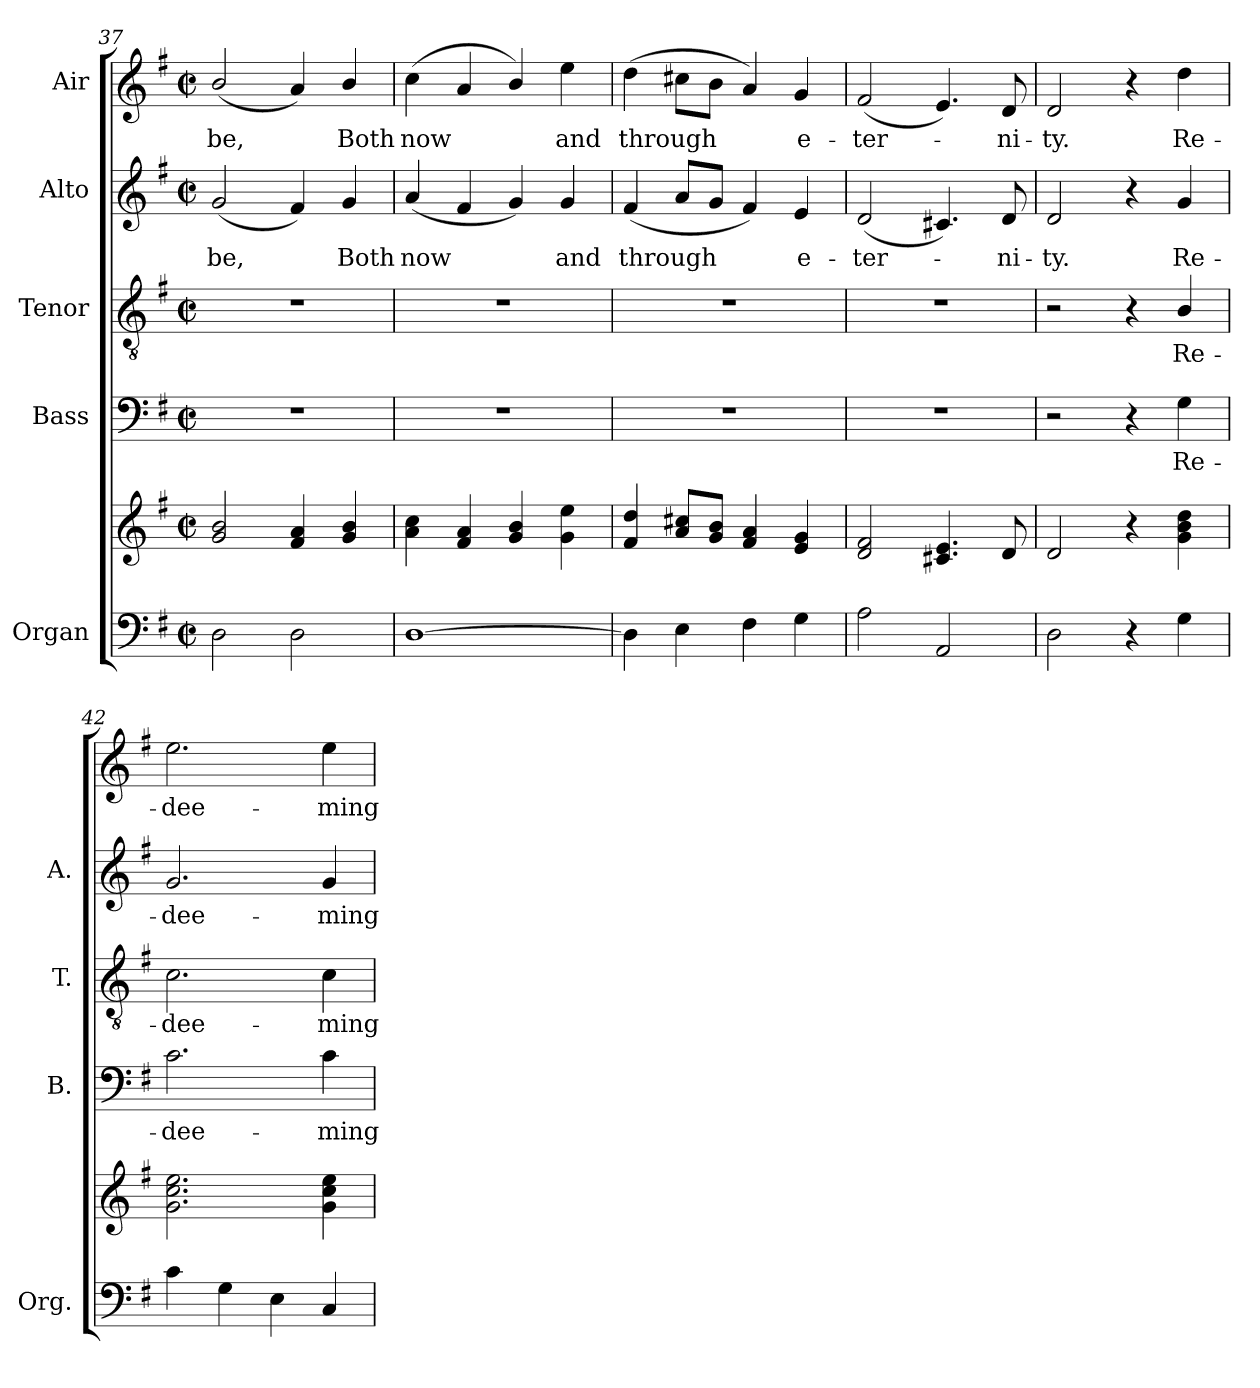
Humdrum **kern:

**kern	**kern	**kern	**text	**kern	**text	**kern	**text	**kern	**text
*part5	*part5	*part4	*part4	*part3	*part3	*part2	*part2	*part1	*part1
*staff6	*staff5	*staff4	*staff4	*staff3	*staff3	*staff2	*staff2	*staff1	*staff1
*I"Organ	*	*I"Bass	*	*I"Tenor	*	*I"Alto	*	*I"Air	*
*I'Org.	*	*I'B.	*	*I'T.	*	*I'A.	*	*	*
*clefF4	*clefG2	*clefF4	*	*clefGv2	*	*clefG2	*	*clefG2	*
*	*	*	*	*ITrd7c12	*	*	*	*	*
*k[f#]	*k[f#]	*k[f#]	*	*k[f#]	*	*k[f#]	*	*k[f#]	*
*G:	*G:	*G:	*	*G:	*	*G:	*	*G:	*
*M2/2	*M2/2	*M2/2	*	*M2/2	*	*M2/2	*	*M2/2	*
*met(c|)	*met(c|)	*met(c|)	*	*met(c|)	*	*met(c|)	*	*met(c|)	*
=37	=37	=37	=37	=37	=37	=37	=37	=37	=37
!	!	!	!	!	!	!	!LO:LY:b:color=#000000	!	!
!	!	!	!	!	!	!	!	!	!LO:LY:b:color=#000000
2Di\	2gi/ 2bi	1r	.	1r	.	(2gi/	be,	(2bi/	be,
2Di\	4f#i/ 4ai	.	.	.	.	4f#i/)	.	4ai/)	.
!	!	!	!	!	!	!	!LO:LY:b:color=#000000	!	!
!	!	!	!	!	!	!	!	!	!LO:LY:b:color=#000000
.	4gi/ 4bi	.	.	.	.	4gi/	Both	4bi/	Both
=38	=38	=38	=38	=38	=38	=38	=38	=38	=38
!	!	!	!	!	!	!	!LO:LY:b:color=#000000	!	!
!	!	!	!	!	!	!	!	!	!LO:LY:b:color=#000000
[1Di	4ai\ 4cci	1r	.	1r	.	(4ai/	now	(4cci\	now
.	4f#i/ 4ai	.	.	.	.	4f#i/	.	4ai/	.
.	4gi/ 4bi	.	.	.	.	4gi/)	.	4bi/)	.
!	!	!	!	!	!	!	!LO:LY:b:color=#000000	!	!
!	!	!	!	!	!	!	!	!	!LO:LY:b:color=#000000
.	4gi\ 4eei	.	.	.	.	4gi/	and	4eei\	and
!!LO:LB:g=z
=39	=39	=39	=39	=39	=39	=39	=39	=39	=39
!	!	!	!	!	!	!	!LO:LY:b:color=#000000	!	!
!	!	!	!	!	!	!	!	!	!LO:LY:b:color=#000000
4Di\]	4f#i/ 4ddi	1r	.	1r	.	(4f#i/	through	(4ddi\	through
4Ei\	8ai/ 8cc#Xi/L	.	.	.	.	8ai/L	.	8cc#Xi\L	.
.	8gi/ 8bi/J	.	.	.	.	8gi/J	.	8bi\J	.
4F#i\	4f#i/ 4ai	.	.	.	.	4f#i/)	.	4ai/)	.
!	!	!	!	!	!	!	!LO:LY:b:color=#000000	!	!
!	!	!	!	!	!	!	!	!	!LO:LY:b:color=#000000
4Gi\	4ei/ 4gi	.	.	.	.	4ei/	e-	4gi/	e-
=40	=40	=40	=40	=40	=40	=40	=40	=40	=40
!	!	!	!	!	!	!	!LO:LY:b:color=#000000	!	!
!	!	!	!	!	!	!	!	!	!LO:LY:b:color=#000000
2Ai\	2di/ 2f#i	1r	.	1r	.	(2di/	-ter-	(2f#i/	-ter-
2AAi/	4.c#Xi/ 4.ei	.	.	.	.	4.c#Xi/)	.	4.ei/)	.
!	!	!	!	!	!	!	!LO:LY:b:color=#000000	!	!
!	!	!	!	!	!	!	!	!	!LO:LY:b:color=#000000
.	8di/	.	.	.	.	8di/	-ni-	8di/	-ni-
=41	=41	=41	=41	=41	=41	=41	=41	=41	=41
!	!	!	!	!	!	!	!LO:LY:b:color=#000000	!	!
!	!	!	!	!	!	!	!	!	!LO:LY:b:color=#000000
2Di\	2di/	2r	.	2r	.	2di/	-ty.	2di/	-ty.
4r	4r	4r	.	4r	.	4r	.	4r	.
!	!	!	!LO:LY:b:color=#000000	!	!	!	!	!	!
!	!	!	!	!	!LO:LY:b:color=#000000	!	!	!	!
!	!	!	!	!	!	!	!LO:LY:b:color=#000000	!	!
!	!	!	!	!	!	!	!	!	!LO:LY:b:color=#000000
4Gi\	4gi\ 4bi 4ddi	4Gi\	Re-	4BBi/	Re-	4gi/	Re-	4ddi\	Re-
=42	=42	=42	=42	=42	=42	=42	=42	=42	=42
!	!	!	!LO:LY:b:color=#000000	!	!	!	!	!	!
!	!	!	!	!	!LO:LY:b:color=#000000	!	!	!	!
!	!	!	!	!	!	!	!LO:LY:b:color=#000000	!	!
!	!	!	!	!	!	!	!	!	!LO:LY:b:color=#000000
4ci\	2.gi\ 2.cci 2.eei	2.ci\	-dee-	2.Ci\	-dee-	2.gi/	-dee-	2.eei\	-dee-
4Gi\	.	.	.	.	.	.	.	.	.
4Ei\	.	.	.	.	.	.	.	.	.
!	!	!	!LO:LY:b:color=#000000	!	!	!	!	!	!
!	!	!	!	!	!LO:LY:b:color=#000000	!	!	!	!
!	!	!	!	!	!	!	!LO:LY:b:color=#000000	!	!
!	!	!	!	!	!	!	!	!	!LO:LY:b:color=#000000
4Ci/	4gi\ 4cci 4eei	4ci\	-ming	4Ci\	-ming	4gi/	-ming	4eei\	-ming
=	=	=	=	=	=	=	=	=	=
*-	*-	*-	*-	*-	*-	*-	*-	*-	*-
